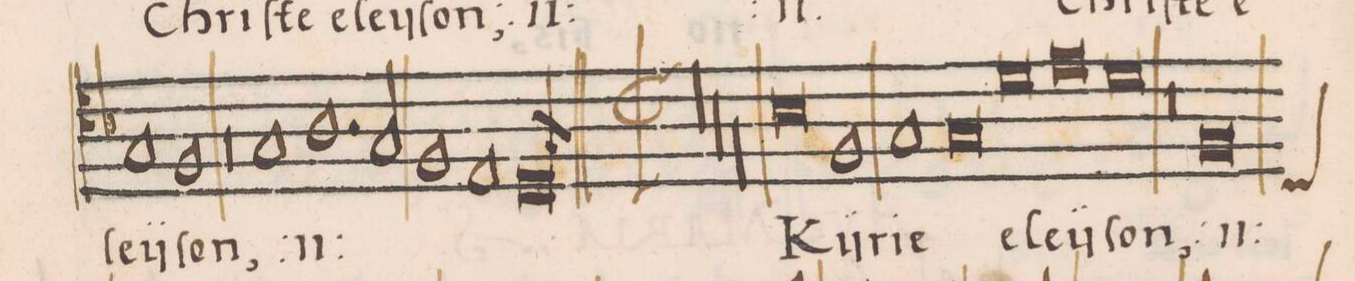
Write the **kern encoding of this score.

**kern	**text
*I"TENOR	*
*clefC4	*
*k[b-]	*
*met(C|)	*
*M2/1	*
1G	-leӱ-
=38-	=38-
1F	-ſon,
0r	.
=39-	=39-
*	*ij
1G	Chri-
=40-	=40-
1.A	-ſte
2G/	e-
=41-	=41-
1F	-le-
1E	-ӱ-
=42-	=42-
0D;l	-ſon
=43||	=43||
*M2/1	*Xij
*met(C|)	*
00r	.
=44-	=44-
=45-	=45-
00r	.
=46-	=46-
=47-	=47-
00r	.
=48-	=48-
=49-	=49-
0B-	Kӱ-
=50-	=50-
1F	-ri-
1G	.
=51-	=51-
0G	-e
=52-	=52-
0d	e-
=53-	=53-
0e	-leӱ-
=54-	=54-
0d	-ſon,
=55-	=55-
0r	.
=56-	=56-
*	*ij
*custos:C	*
0F	Kӱ-
=57-	=57-
*-	*-
